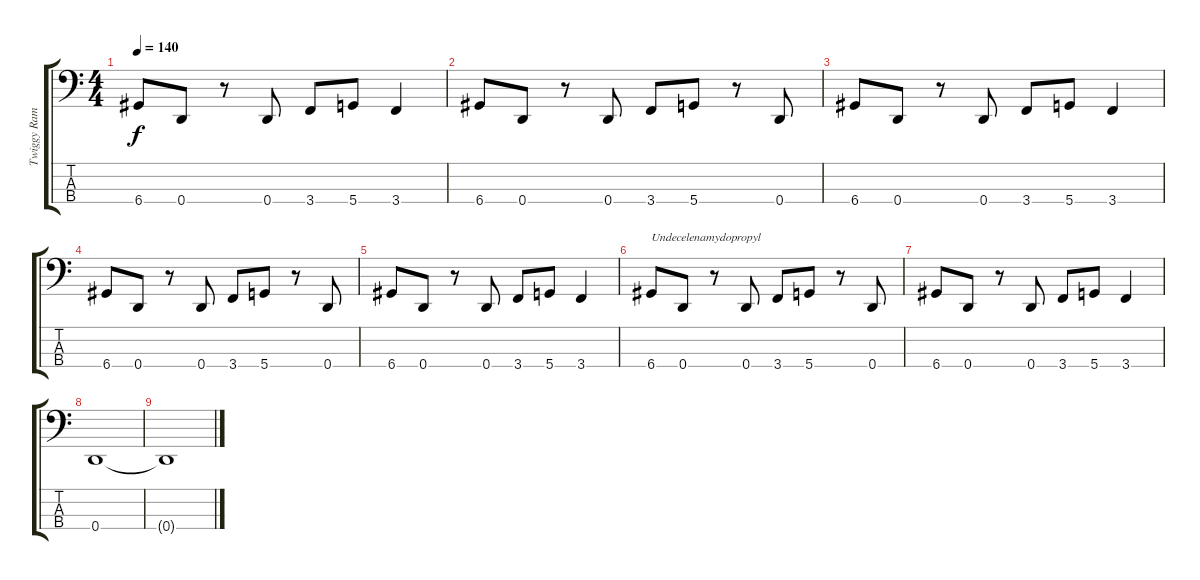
\track ("Twiggy Ramirez" "Twiggy Ram") {instrument electricbassfinger}
\staff {score tabs}
\tuning (G2 D2 A1 D1) {hide}
\ts (4 4)
\tempo 140
\clef f4
\ks c
6.4.8{dy f} 0.4.8 r.8 0.4.8 3.4.8 5.4.8 3.4.4 |
6.4.8 0.4.8 r.8 0.4.8 3.4.8 5.4.8 r.8 0.4.8 |
6.4.8 0.4.8 r.8 0.4.8 3.4.8 5.4.8 3.4.4 |
6.4.8 0.4.8 r.8 0.4.8 3.4.8 5.4.8 r.8 0.4.8 |
6.4.8 0.4.8 r.8 0.4.8 3.4.8 5.4.8 3.4.4 |
6.4.8{txt "Undecelenamydopropyl"} 0.4.8 r.8 0.4.8 3.4.8 5.4.8 r.8 0.4.8 |
6.4.8 0.4.8 r.8 0.4.8 3.4.8 5.4.8 3.4.4 |
0.4.1 |
0.4{t}.1{txt ""}
